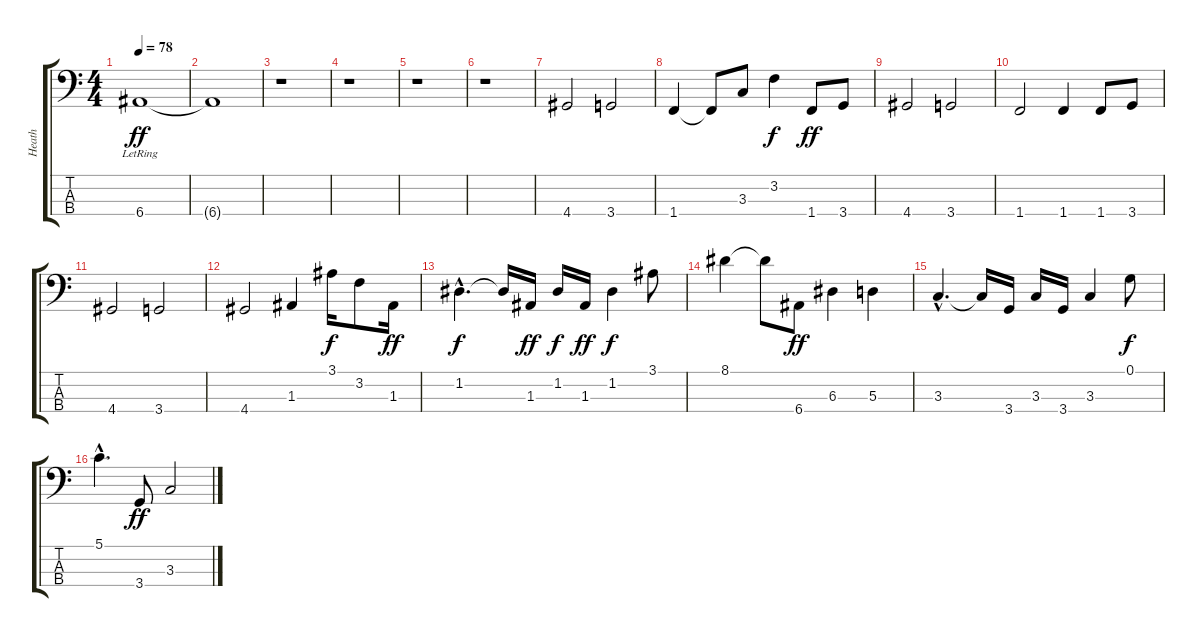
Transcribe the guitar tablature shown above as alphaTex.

\track ("Heath" "Heath") {instrument fretlessbass}
\staff {score tabs}
\tuning (G2 D2 A1 E1) {hide}
\ts (4 4)
\tempo 78
\clef f4
\ks c
6.4{lr}.1{dy ff} |
6.4{t}.1 |
r.1 |
r.1 |
r.1 |
r.1 |
4.4.2 3.4.2 |
1.4.4 1.4{t}.8 3.3.8 3.2.4{dy f} 1.4.8{dy ff} 3.4.8 |
4.4.2 3.4.2 |
1.4.2 1.4.4 1.4.8 3.4.8 |
4.4.2 3.4.2 |
4.4.2 1.3.4 3.1.16{dy f} 3.2.8 1.3.16{dy ff} |
1.2{hac}.4{d dy f} 1.2{t}.16 1.3.16{dy ff} 1.2.16{dy f} 1.3.16{dy ff} 1.2.4{dy f} 3.1.8 |
8.1.4 8.1{t}.8 6.4.8{dy ff} 6.3.4 5.3.4 |
3.3{hac}.4{d} 3.3{t}.16 3.4.16 3.3.16 3.4.16 3.3.4 0.1.8{dy f} |
5.1{hac}.4{d} 3.4.8{dy ff} 3.3.2
